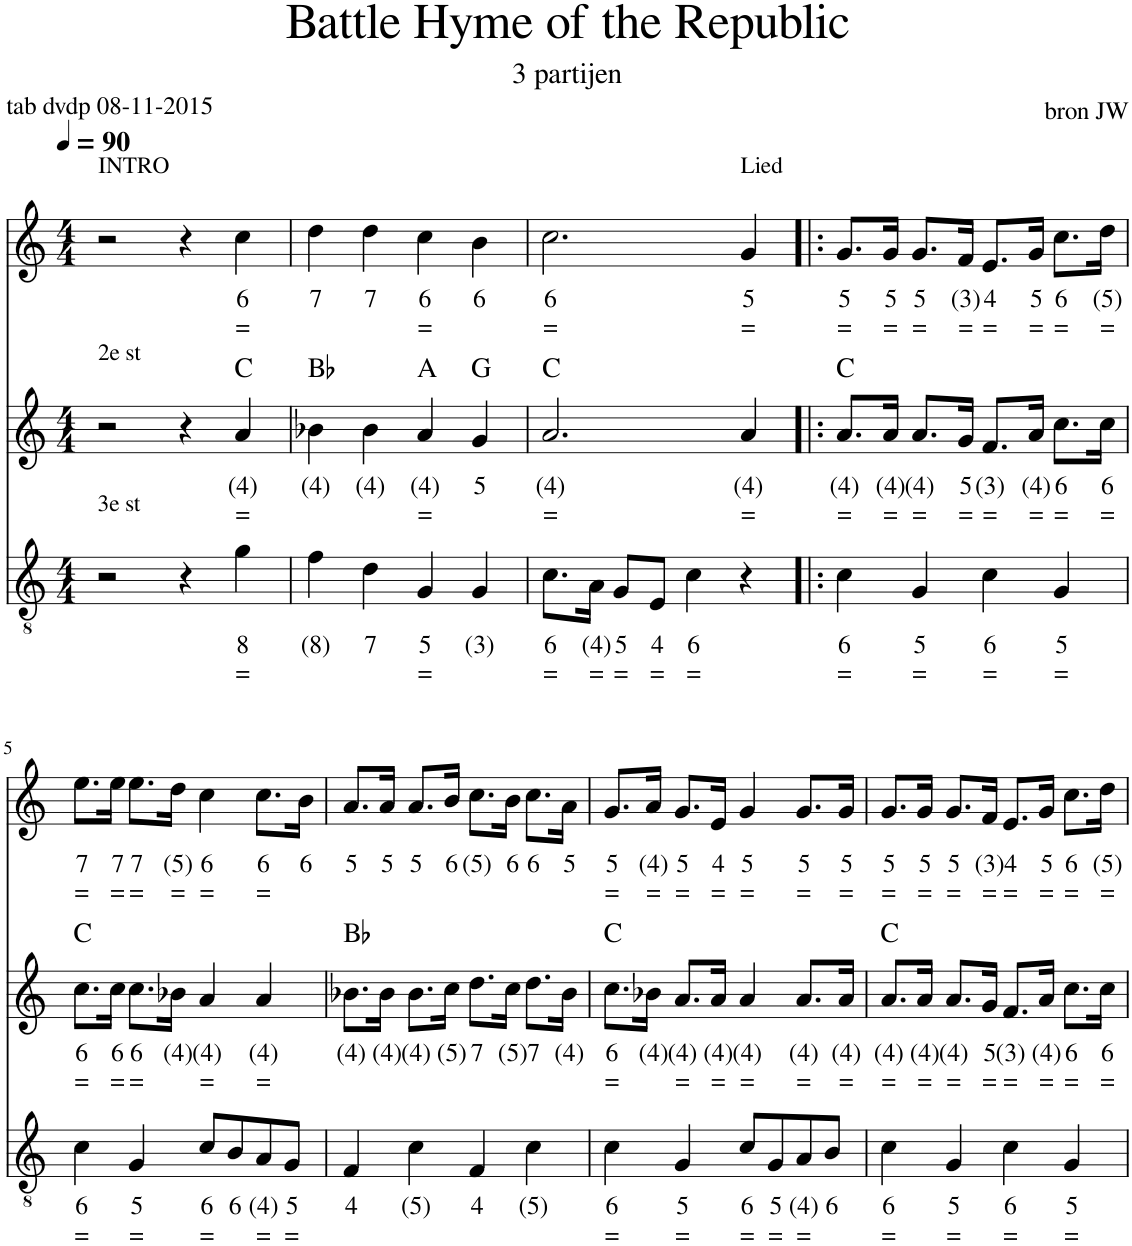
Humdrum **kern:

**kern	**text	**text	**kern	**text	**text	**harte	**kern	**text	**text
*part3	*part3	*part3	*part2	*part2	*part2	*part2	*part1	*part1	*part1
*staff3	*staff3	*staff3	*staff2	*staff2	*staff2	*	*staff1	*staff1	*staff1
*I"Klassieke gitaar	*	*	*I"Sopraanfluit in G	*	*	*	*I"Dwarsfluit	*	*
*clefGv2	*	*	*clefG2	*	*	*	*clefG2	*	*
*	*	*	*Trd-4c-7	*	*	*	*	*	*
*k[]	*	*	*k[]	*	*	*	*k[]	*	*
*M4/4	*	*	*M4/4	*	*	*	*M4/4	*	*
*MM90	*	*	*MM90	*	*	*	*MM90	*	*
=1	=1	=1	=1	=1	=1	=1	=1	=1	=1
!	!	!	!	!	!	!	!LO:TX:a:t=INTRO	!	!
!	!	!	!LO:TX:a:t=2e st	!	!	!	!	!	!
!LO:TX:a:t=3e st	!	!	!	!	!	!	!	!	!
2r	.	.	2r	.	.	.	2r	.	.
4r	.	.	4r	.	.	.	4r	.	.
!	!LO:LY:b	!LO:LY:b	!	!LO:LY:b	!LO:LY:b	!	!	!LO:LY:b	!LO:LY:b
4g\	8	=	4a/	(4)	=	C:maj	4cc\	6	=
=2	=2	=2	=2	=2	=2	=2	=2	=2	=2
!	!LO:LY:b	!	!	!LO:LY:b	!	!	!	!LO:LY:b	!
4f\	(8)	.	4b-X\	(4)	.	Bb:maj	4dd\	7	.
!	!LO:LY:b	!	!	!LO:LY:b	!	!	!	!LO:LY:b	!
4d\	7	.	4b-\	(4)	.	.	4dd\	7	.
!	!LO:LY:b	!LO:LY:b	!	!LO:LY:b	!LO:LY:b	!	!	!LO:LY:b	!LO:LY:b
4G/	5	=	4a/	(4)	=	A:maj	4cc\	6	=
!	!LO:LY:b	!	!	!LO:LY:b	!	!	!	!LO:LY:b	!
4G/	(3)	.	4g/	5	.	G:maj	4b\	6	.
=3	=3	=3	=3	=3	=3	=3	=3	=3	=3
!	!LO:LY:b	!LO:LY:b	!	!LO:LY:b	!LO:LY:b	!	!	!LO:LY:b	!LO:LY:b
8.c\L	6	=	2.a/	(4)	=	C:maj	2.cc\	6	=
!	!LO:LY:b	!LO:LY:b	!	!	!	!	!	!	!
16A\Jk	(4)	=	.	.	.	.	.	.	.
!	!LO:LY:b	!LO:LY:b	!	!	!	!	!	!	!
8G/L	5	=	.	.	.	.	.	.	.
!	!LO:LY:b	!LO:LY:b	!	!	!	!	!	!	!
8E/J	4	=	.	.	.	.	.	.	.
!	!LO:LY:b	!LO:LY:b	!	!	!	!	!	!	!
4c\	6	=	.	.	.	.	.	.	.
!	!	!	!	!	!	!	!LO:TX:a:t=Lied	!	!
!	!	!	!	!LO:LY:b	!LO:LY:b	!	!	!LO:LY:b	!LO:LY:b
4r	.	.	4a/	(4)	=	.	4g/	5	=
=4!|:	=4!|:	=4!|:	=4!|:	=4!|:	=4!|:	=4!|:	=4!|:	=4!|:	=4!|:
!	!LO:LY:b	!LO:LY:b	!	!LO:LY:b	!LO:LY:b	!	!	!LO:LY:b	!LO:LY:b
4c\	6	=	8.a/L	(4)	=	C:maj	8.g/L	5	=
!	!	!	!	!LO:LY:b	!LO:LY:b	!	!	!LO:LY:b	!LO:LY:b
.	.	.	16a/Jk	(4)	=	.	16g/Jk	5	=
!	!LO:LY:b	!LO:LY:b	!	!LO:LY:b	!LO:LY:b	!	!	!LO:LY:b	!LO:LY:b
4G/	5	=	8.a/L	(4)	=	.	8.g/L	5	=
!	!	!	!	!LO:LY:b	!LO:LY:b	!	!	!LO:LY:b	!LO:LY:b
.	.	.	16g/Jk	5	=	.	16f/Jk	(3)	=
!	!LO:LY:b	!LO:LY:b	!	!LO:LY:b	!LO:LY:b	!	!	!LO:LY:b	!LO:LY:b
4c\	6	=	8.f/L	(3)	=	.	8.e/L	4	=
!	!	!	!	!LO:LY:b	!LO:LY:b	!	!	!LO:LY:b	!LO:LY:b
.	.	.	16a/Jk	(4)	=	.	16g/Jk	5	=
!	!LO:LY:b	!LO:LY:b	!	!LO:LY:b	!LO:LY:b	!	!	!LO:LY:b	!LO:LY:b
4G/	5	=	8.cc\L	6	=	.	8.cc\L	6	=
!	!	!	!	!LO:LY:b	!LO:LY:b	!	!	!LO:LY:b	!LO:LY:b
.	.	.	16cc\Jk	6	=	.	16dd\Jk	(5)	=
!!LO:LB:g=z
=5	=5	=5	=5	=5	=5	=5	=5	=5	=5
!	!LO:LY:b	!LO:LY:b	!	!LO:LY:b	!LO:LY:b	!	!	!LO:LY:b	!LO:LY:b
4c\	6	=	8.cc\L	6	=	C:maj	8.ee\L	7	=
!	!	!	!	!LO:LY:b	!LO:LY:b	!	!	!LO:LY:b	!LO:LY:b
.	.	.	16cc\Jk	6	=	.	16ee\Jk	7	=
!	!LO:LY:b	!LO:LY:b	!	!LO:LY:b	!LO:LY:b	!	!	!LO:LY:b	!LO:LY:b
4G/	5	=	8.cc\L	6	=	.	8.ee\L	7	=
!	!	!	!	!LO:LY:b	!	!	!	!LO:LY:b	!LO:LY:b
.	.	.	16b-X\Jk	(4)	.	.	16dd\Jk	(5)	=
!	!LO:LY:b	!LO:LY:b	!	!LO:LY:b	!LO:LY:b	!	!	!LO:LY:b	!LO:LY:b
8c/L	6	=	4a/	(4)	=	.	4cc\	6	=
!	!LO:LY:b	!	!	!	!	!	!	!	!
8B/	6	.	.	.	.	.	.	.	.
!	!LO:LY:b	!LO:LY:b	!	!LO:LY:b	!LO:LY:b	!	!	!LO:LY:b	!LO:LY:b
8A/	(4)	=	4a/	(4)	=	.	8.cc\L	6	=
!	!LO:LY:b	!LO:LY:b	!	!	!	!	!	!	!
8G/J	5	=	.	.	.	.	.	.	.
!	!	!	!	!	!	!	!	!LO:LY:b	!
.	.	.	.	.	.	.	16b\Jk	6	.
=6	=6	=6	=6	=6	=6	=6	=6	=6	=6
!	!LO:LY:b	!	!	!LO:LY:b	!	!	!	!LO:LY:b	!
4F/	4	.	8.b-X\L	(4)	.	Bb:maj	8.a/L	5	.
!	!	!	!	!LO:LY:b	!	!	!	!LO:LY:b	!
.	.	.	16b-\Jk	(4)	.	.	16a/Jk	5	.
!	!LO:LY:b	!	!	!LO:LY:b	!	!	!	!LO:LY:b	!
4c\	(5)	.	8.b-\L	(4)	.	.	8.a/L	5	.
!	!	!	!	!LO:LY:b	!	!	!	!LO:LY:b	!
.	.	.	16cc\Jk	(5)	.	.	16b/Jk	6	.
!	!LO:LY:b	!	!	!LO:LY:b	!	!	!	!LO:LY:b	!
4F/	4	.	8.dd\L	7	.	.	8.cc\L	(5)	.
!	!	!	!	!LO:LY:b	!	!	!	!LO:LY:b	!
.	.	.	16cc\Jk	(5)	.	.	16b\Jk	6	.
!	!LO:LY:b	!	!	!LO:LY:b	!	!	!	!LO:LY:b	!
4c\	(5)	.	8.dd\L	7	.	.	8.cc\L	6	.
!	!	!	!	!LO:LY:b	!	!	!	!LO:LY:b	!
.	.	.	16b-\Jk	(4)	.	.	16a\Jk	5	.
=7	=7	=7	=7	=7	=7	=7	=7	=7	=7
!	!LO:LY:b	!LO:LY:b	!	!LO:LY:b	!LO:LY:b	!	!	!LO:LY:b	!LO:LY:b
4c\	6	=	8.cc\L	6	=	C:maj	8.g/L	5	=
!	!	!	!	!LO:LY:b	!	!	!	!LO:LY:b	!LO:LY:b
.	.	.	16b-X\Jk	(4)	.	.	16a/Jk	(4)	=
!	!LO:LY:b	!LO:LY:b	!	!LO:LY:b	!LO:LY:b	!	!	!LO:LY:b	!LO:LY:b
4G/	5	=	8.a/L	(4)	=	.	8.g/L	5	=
!	!	!	!	!LO:LY:b	!LO:LY:b	!	!	!LO:LY:b	!LO:LY:b
.	.	.	16a/Jk	(4)	=	.	16e/Jk	4	=
!	!LO:LY:b	!LO:LY:b	!	!LO:LY:b	!LO:LY:b	!	!	!LO:LY:b	!LO:LY:b
8c/L	6	=	4a/	(4)	=	.	4g/	5	=
!	!LO:LY:b	!LO:LY:b	!	!	!	!	!	!	!
8G/	5	=	.	.	.	.	.	.	.
!	!LO:LY:b	!LO:LY:b	!	!LO:LY:b	!LO:LY:b	!	!	!LO:LY:b	!LO:LY:b
8A/	(4)	=	8.a/L	(4)	=	.	8.g/L	5	=
!	!LO:LY:b	!	!	!	!	!	!	!	!
8B/J	6	.	.	.	.	.	.	.	.
!	!	!	!	!LO:LY:b	!LO:LY:b	!	!	!LO:LY:b	!LO:LY:b
.	.	.	16a/Jk	(4)	=	.	16g/Jk	5	=
=8	=8	=8	=8	=8	=8	=8	=8	=8	=8
!	!LO:LY:b	!LO:LY:b	!	!LO:LY:b	!LO:LY:b	!	!	!LO:LY:b	!LO:LY:b
4c\	6	=	8.a/L	(4)	=	C:maj	8.g/L	5	=
!	!	!	!	!LO:LY:b	!LO:LY:b	!	!	!LO:LY:b	!LO:LY:b
.	.	.	16a/Jk	(4)	=	.	16g/Jk	5	=
!	!LO:LY:b	!LO:LY:b	!	!LO:LY:b	!LO:LY:b	!	!	!LO:LY:b	!LO:LY:b
4G/	5	=	8.a/L	(4)	=	.	8.g/L	5	=
!	!	!	!	!LO:LY:b	!LO:LY:b	!	!	!LO:LY:b	!LO:LY:b
.	.	.	16g/Jk	5	=	.	16f/Jk	(3)	=
!	!LO:LY:b	!LO:LY:b	!	!LO:LY:b	!LO:LY:b	!	!	!LO:LY:b	!LO:LY:b
4c\	6	=	8.f/L	(3)	=	.	8.e/L	4	=
!	!	!	!	!LO:LY:b	!LO:LY:b	!	!	!LO:LY:b	!LO:LY:b
.	.	.	16a/Jk	(4)	=	.	16g/Jk	5	=
!	!LO:LY:b	!LO:LY:b	!	!LO:LY:b	!LO:LY:b	!	!	!LO:LY:b	!LO:LY:b
4G/	5	=	8.cc\L	6	=	.	8.cc\L	6	=
!	!	!	!	!LO:LY:b	!LO:LY:b	!	!	!LO:LY:b	!LO:LY:b
.	.	.	16cc\Jk	6	=	.	16dd\Jk	(5)	=
=	=	=	=	=	=	=	=	=	=
*-	*-	*-	*-	*-	*-	*-	*-	*-	*-
